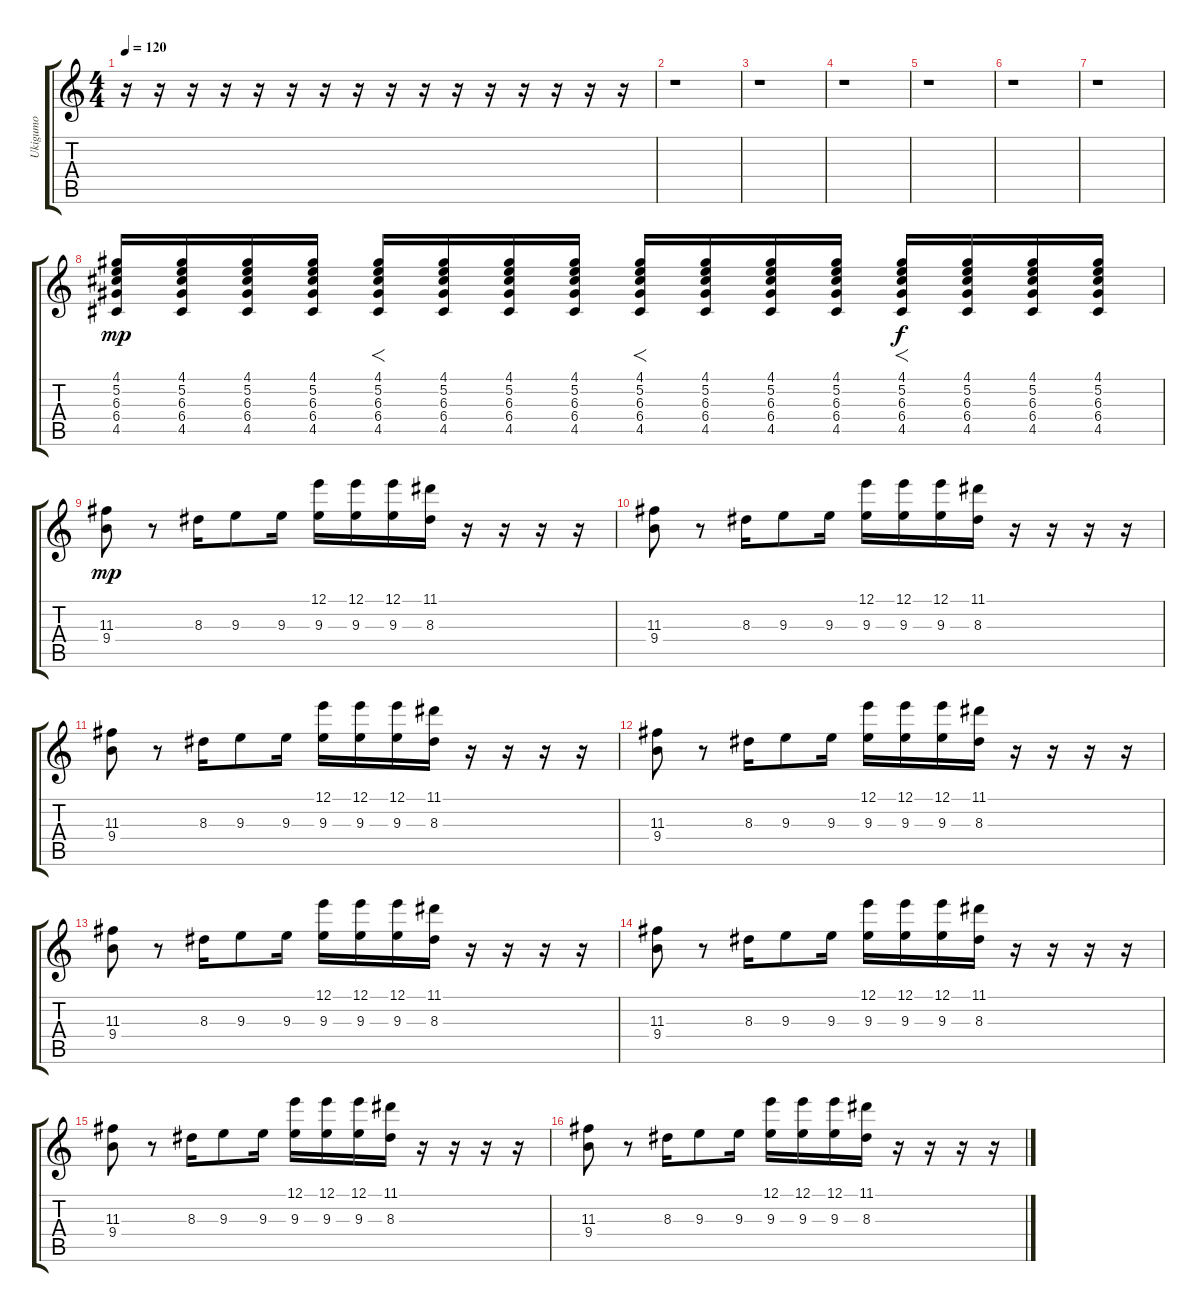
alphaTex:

\track ("Ukigumo" "Ukigumo") {instrument electricguitarmuted}
\staff {score tabs}
\tuning (E4 B3 G3 D3 A2 E2) {hide}
\ts (4 4)
\tempo 120
\clef g2
\ks c
r.16{dy f} r.16 r.16 r.16 r.16 r.16 r.16 r.16 r.16 r.16 r.16 r.16 r.16 r.16 r.16 r.16 |
r.1 |
r.1 |
r.1 |
r.1 |
r.1 |
r.1 |
(4.1 5.2 6.3 6.4 4.5).16{dy mp} (4.1 5.2 6.3 6.4 4.5).16 (4.1 5.2 6.3 6.4 4.5).16 (4.1 5.2 6.3 6.4 4.5).16 (4.1 5.2 6.3 6.4 4.5).16{f} (4.1 5.2 6.3 6.4 4.5).16 (4.1 5.2 6.3 6.4 4.5).16 (4.1 5.2 6.3 6.4 4.5).16 (4.1 5.2 6.3 6.4 4.5).16{f} (4.1 5.2 6.3 6.4 4.5).16 (4.1 5.2 6.3 6.4 4.5).16 (4.1 5.2 6.3 6.4 4.5).16 (4.1 5.2 6.3 6.4 4.5).16{f dy f} (4.1 5.2 6.3 6.4 4.5).16 (4.1 5.2 6.3 6.4 4.5).16 (4.1 5.2 6.3 6.4 4.5).16 |
(11.3 9.4).8{dy mp} r.8 8.3.16 9.3.8 9.3.16 (12.1 9.3).16 (12.1 9.3).16 (12.1 9.3).16 (11.1 8.3).16 r.16 r.16 r.16 r.16 |
(11.3 9.4).8 r.8 8.3.16 9.3.8 9.3.16 (12.1 9.3).16 (12.1 9.3).16 (12.1 9.3).16 (11.1 8.3).16 r.16 r.16 r.16 r.16 |
(11.3 9.4).8 r.8 8.3.16 9.3.8 9.3.16 (12.1 9.3).16 (12.1 9.3).16 (12.1 9.3).16 (11.1 8.3).16 r.16 r.16 r.16 r.16 |
(11.3 9.4).8 r.8 8.3.16 9.3.8 9.3.16 (12.1 9.3).16 (12.1 9.3).16 (12.1 9.3).16 (11.1 8.3).16 r.16 r.16 r.16 r.16 |
(11.3 9.4).8 r.8 8.3.16 9.3.8 9.3.16 (12.1 9.3).16 (12.1 9.3).16 (12.1 9.3).16 (11.1 8.3).16 r.16 r.16 r.16 r.16 |
(11.3 9.4).8 r.8 8.3.16 9.3.8 9.3.16 (12.1 9.3).16 (12.1 9.3).16 (12.1 9.3).16 (11.1 8.3).16 r.16 r.16 r.16 r.16 |
(11.3 9.4).8 r.8 8.3.16 9.3.8 9.3.16 (12.1 9.3).16 (12.1 9.3).16 (12.1 9.3).16 (11.1 8.3).16 r.16 r.16 r.16 r.16 |
(11.3 9.4).8 r.8 8.3.16 9.3.8 9.3.16 (12.1 9.3).16 (12.1 9.3).16 (12.1 9.3).16 (11.1 8.3).16 r.16 r.16 r.16 r.16
